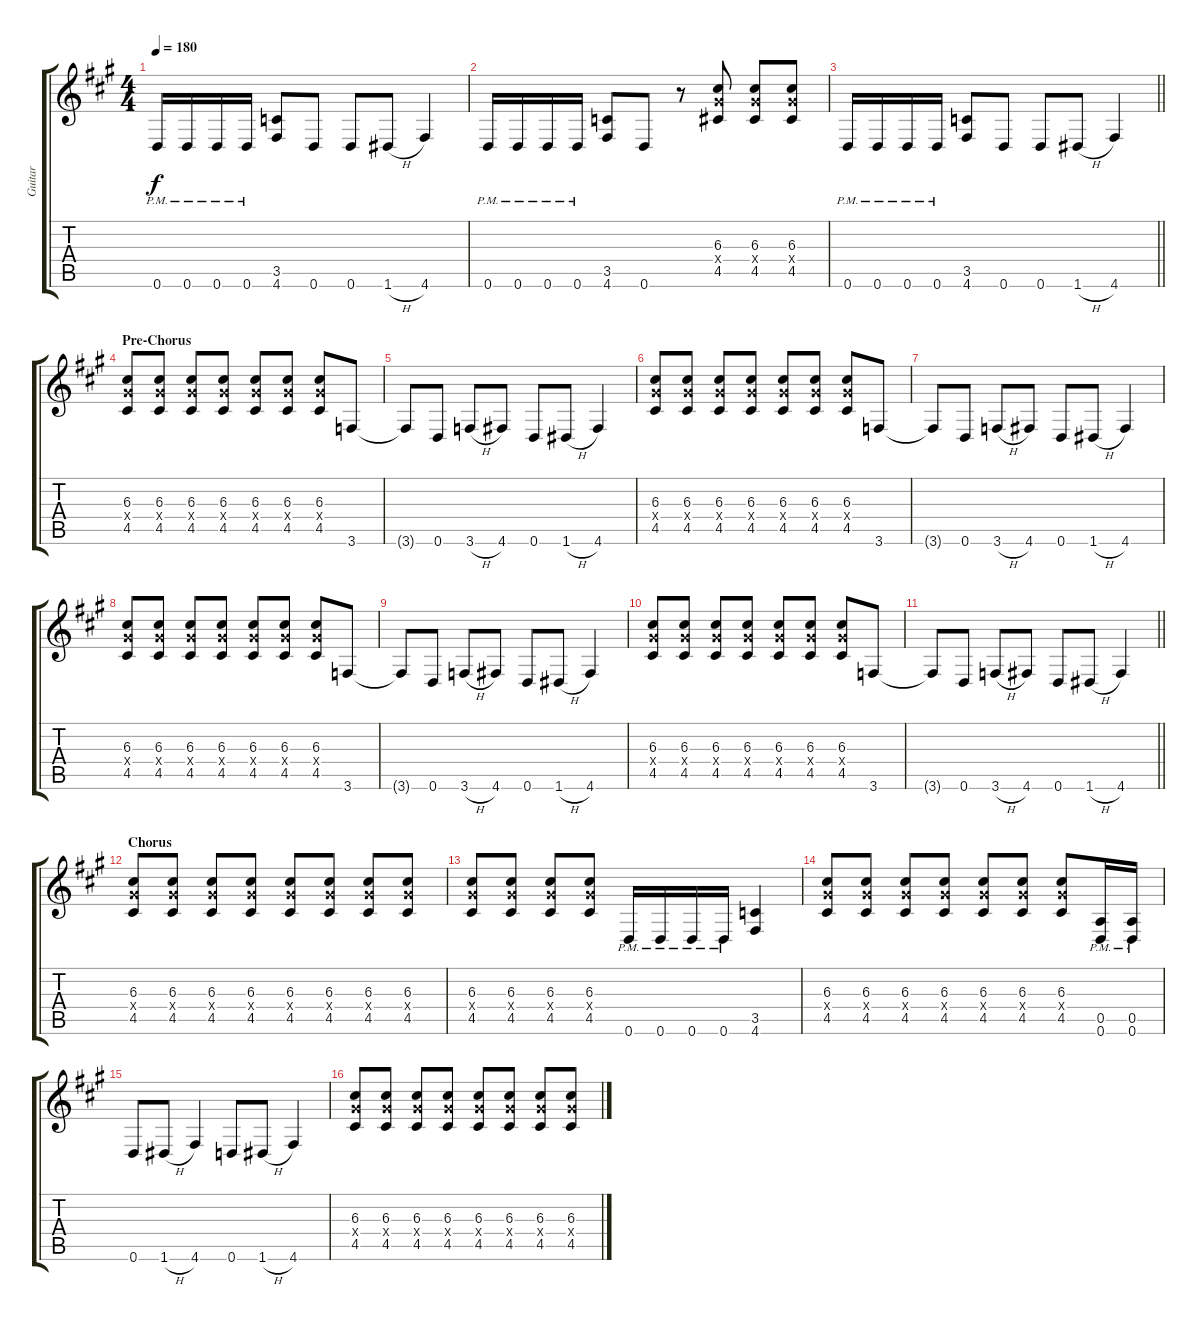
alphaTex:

\track ("Guitar" "Guitar") {instrument distortionguitar}
\staff {score tabs}
\tuning (E4 B3 G3 D3 A2 D2) {hide}
\ts (4 4)
\tempo 180
\clef g2
\ks f#minor
0.6{pm}.16{dy f} 0.6{pm}.16 0.6{pm}.16 0.6{pm}.16 (3.5 4.6).8 0.6.8 0.6.8 1.6{h}.8 4.6.4 |
0.6{pm}.16 0.6{pm}.16 0.6{pm}.16 0.6{pm}.16 (3.5 4.6).8 0.6.8 r.8 (6.3 6.4{x} 4.5).8 (6.3 6.4{x} 4.5).8 (6.3 6.4{x} 4.5).8 |
\barLineRight lightlight
0.6{pm}.16 0.6{pm}.16 0.6{pm}.16 0.6{pm}.16 (3.5 4.6).8 0.6.8 0.6.8 1.6{h}.8 4.6.4 |
\section ("" "Pre-Chorus")
(6.3 6.4{x} 4.5).8 (6.3 6.4{x} 4.5).8 (6.3 6.4{x} 4.5).8 (6.3 6.4{x} 4.5).8 (6.3 6.4{x} 4.5).8 (6.3 6.4{x} 4.5).8 (6.3 6.4{x} 4.5).8 3.6.8 |
3.6{t}.8 0.6.8 3.6{h}.8 4.6.8 0.6.8 1.6{h}.8 4.6.4 |
(6.3 6.4{x} 4.5).8 (6.3 6.4{x} 4.5).8 (6.3 6.4{x} 4.5).8 (6.3 6.4{x} 4.5).8 (6.3 6.4{x} 4.5).8 (6.3 6.4{x} 4.5).8 (6.3 6.4{x} 4.5).8 3.6.8 |
3.6{t}.8 0.6.8 3.6{h}.8 4.6.8 0.6.8 1.6{h}.8 4.6.4 |
(6.3 6.4{x} 4.5).8 (6.3 6.4{x} 4.5).8 (6.3 6.4{x} 4.5).8 (6.3 6.4{x} 4.5).8 (6.3 6.4{x} 4.5).8 (6.3 6.4{x} 4.5).8 (6.3 6.4{x} 4.5).8 3.6.8 |
3.6{t}.8 0.6.8 3.6{h}.8 4.6.8 0.6.8 1.6{h}.8 4.6.4 |
(6.3 6.4{x} 4.5).8 (6.3 6.4{x} 4.5).8 (6.3 6.4{x} 4.5).8 (6.3 6.4{x} 4.5).8 (6.3 6.4{x} 4.5).8 (6.3 6.4{x} 4.5).8 (6.3 6.4{x} 4.5).8 3.6.8 |
\barLineRight lightlight
3.6{t}.8 0.6.8 3.6{h}.8 4.6.8 0.6.8 1.6{h}.8 4.6.4 |
\section ("" "Chorus")
(6.3 6.4{x} 4.5).8 (6.3 6.4{x} 4.5).8 (6.3 6.4{x} 4.5).8 (6.3 6.4{x} 4.5).8 (6.3 6.4{x} 4.5).8 (6.3 6.4{x} 4.5).8 (6.3 6.4{x} 4.5).8 (6.3 6.4{x} 4.5).8 |
(6.3 6.4{x} 4.5).8 (6.3 6.4{x} 4.5).8 (6.3 6.4{x} 4.5).8 (6.3 6.4{x} 4.5).8 0.6{pm}.16 0.6{pm}.16 0.6{pm}.16 0.6{pm}.16 (3.5 4.6).4 |
(6.3 6.4{x} 4.5).8 (6.3 6.4{x} 4.5).8 (6.3 6.4{x} 4.5).8 (6.3 6.4{x} 4.5).8 (6.3 6.4{x} 4.5).8 (6.3 6.4{x} 4.5).8 (6.3 6.4{x} 4.5).8 (0.5{pm} 0.6{pm}).16 (0.5{pm} 0.6{pm}).16 |
0.6.8 1.6{h}.8 4.6.4 0.6.8 1.6{h}.8 4.6.4 |
(6.3 6.4{x} 4.5).8 (6.3 6.4{x} 4.5).8 (6.3 6.4{x} 4.5).8 (6.3 6.4{x} 4.5).8 (6.3 6.4{x} 4.5).8 (6.3 6.4{x} 4.5).8 (6.3 6.4{x} 4.5).8 (6.3 6.4{x} 4.5).8
